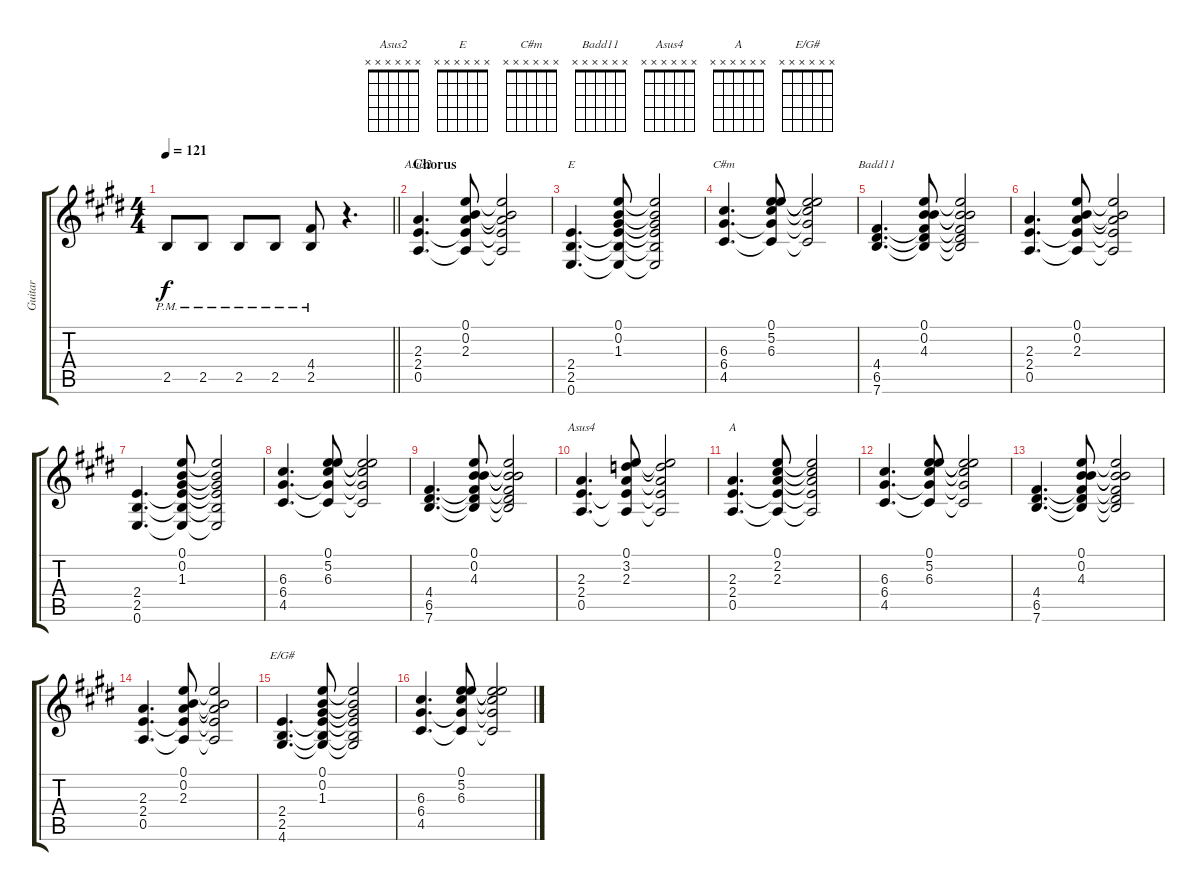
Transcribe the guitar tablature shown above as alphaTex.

\track ("Guitar" "Guitar") {instrument electricguitarmuted}
\staff {score tabs}
\tuning (E4 B3 G3 D3 A2 E2) {hide}
\chord ("Asus2" x x x x x x)
\chord ("E" x x x x x x)
\chord ("C#m" x x x x x x)
\chord ("Badd11" x x x x x x)
\chord ("Asus4" x x x x x x)
\chord ("A" x x x x x x)
\chord ("E/G#" x x x x x x)
\ts (4 4)
\tempo 121
\clef g2
\barLineRight lightlight
\ks e
2.5{pm}.8{dy f} 2.5{pm}.8 2.5{pm}.8 2.5{pm}.8 (4.4{pm} 2.5{pm}).8 r.4{d} |
\section ("" "Chorus")
(2.3 2.4 0.5).4{d ch "Asus2" instrument overdrivenguitar} (0.1 0.2 2.3 2.4{t} 0.5{t}).8 (0.1{t} 0.2{t} 2.3{t} 2.4{t} 0.5{t}).2 |
(2.4 2.5 0.6).4{d ch "E"} (0.1 0.2 1.3 2.4{t} 2.5{t} 0.6{t}).8 (0.1{t} 0.2{t} 1.3{t} 2.4{t} 2.5{t} 0.6{t}).2 |
(6.3 6.4 4.5).4{d ch "C#m"} (0.1 5.2 6.3 6.4{t} 4.5{t}).8 (0.1{t} 5.2{t} 6.3{t} 6.4{t} 4.5{t}).2 |
(4.4 6.5 7.6).4{d ch "Badd11"} (0.1 0.2 4.3 4.4{t} 6.5{t} 7.6{t}).8 (0.1{t} 0.2{t} 4.3{t} 4.4{t} 6.5{t} 7.6{t}).2 |
(2.3 2.4 0.5).4{d} (0.1 0.2 2.3 2.4{t} 0.5{t}).8 (0.1{t} 0.2{t} 2.3{t} 2.4{t} 0.5{t}).2 |
(2.4 2.5 0.6).4{d} (0.1 0.2 1.3 2.4{t} 2.5{t} 0.6{t}).8 (0.1{t} 0.2{t} 1.3{t} 2.4{t} 2.5{t} 0.6{t}).2 |
(6.3 6.4 4.5).4{d} (0.1 5.2 6.3 6.4{t} 4.5{t}).8 (0.1{t} 5.2{t} 6.3{t} 6.4{t} 4.5{t}).2 |
(4.4 6.5 7.6).4{d} (0.1 0.2 4.3 4.4{t} 6.5{t} 7.6{t}).8 (0.1{t} 0.2{t} 4.3{t} 4.4{t} 6.5{t} 7.6{t}).2 |
(2.3 2.4 0.5).4{d ch "Asus4"} (0.1 3.2 2.3 2.4{t} 0.5{t}).8 (0.1{t} 3.2{t} 2.3{t} 2.4{t} 0.5{t}).2 |
(2.3 2.4 0.5).4{d ch "A"} (0.1 2.2 2.3 2.4{t} 0.5{t}).8 (0.1{t} 2.2{t} 2.3{t} 2.4{t} 0.5{t}).2 |
(6.3 6.4 4.5).4{d} (0.1 5.2 6.3 6.4{t} 4.5{t}).8 (0.1{t} 5.2{t} 6.3{t} 6.4{t} 4.5{t}).2 |
(4.4 6.5 7.6).4{d} (0.1 0.2 4.3 4.4{t} 6.5{t} 7.6{t}).8 (0.1{t} 0.2{t} 4.3{t} 4.4{t} 6.5{t} 7.6{t}).2 |
(2.3 2.4 0.5).4{d} (0.1 0.2 2.3 2.4{t} 0.5{t}).8 (0.1{t} 0.2{t} 2.3{t} 2.4{t} 0.5{t}).2 |
(2.4 2.5 4.6).4{d ch "E/G#"} (0.1 0.2 1.3 2.4{t} 2.5{t} 4.6{t}).8 (0.1{t} 0.2{t} 1.3{t} 2.4{t} 2.5{t} 4.6{t}).2 |
(6.3 6.4 4.5).4{d} (0.1 5.2 6.3 6.4{t} 4.5{t}).8 (0.1{t} 5.2{t} 6.3{t} 6.4{t} 4.5{t}).2
